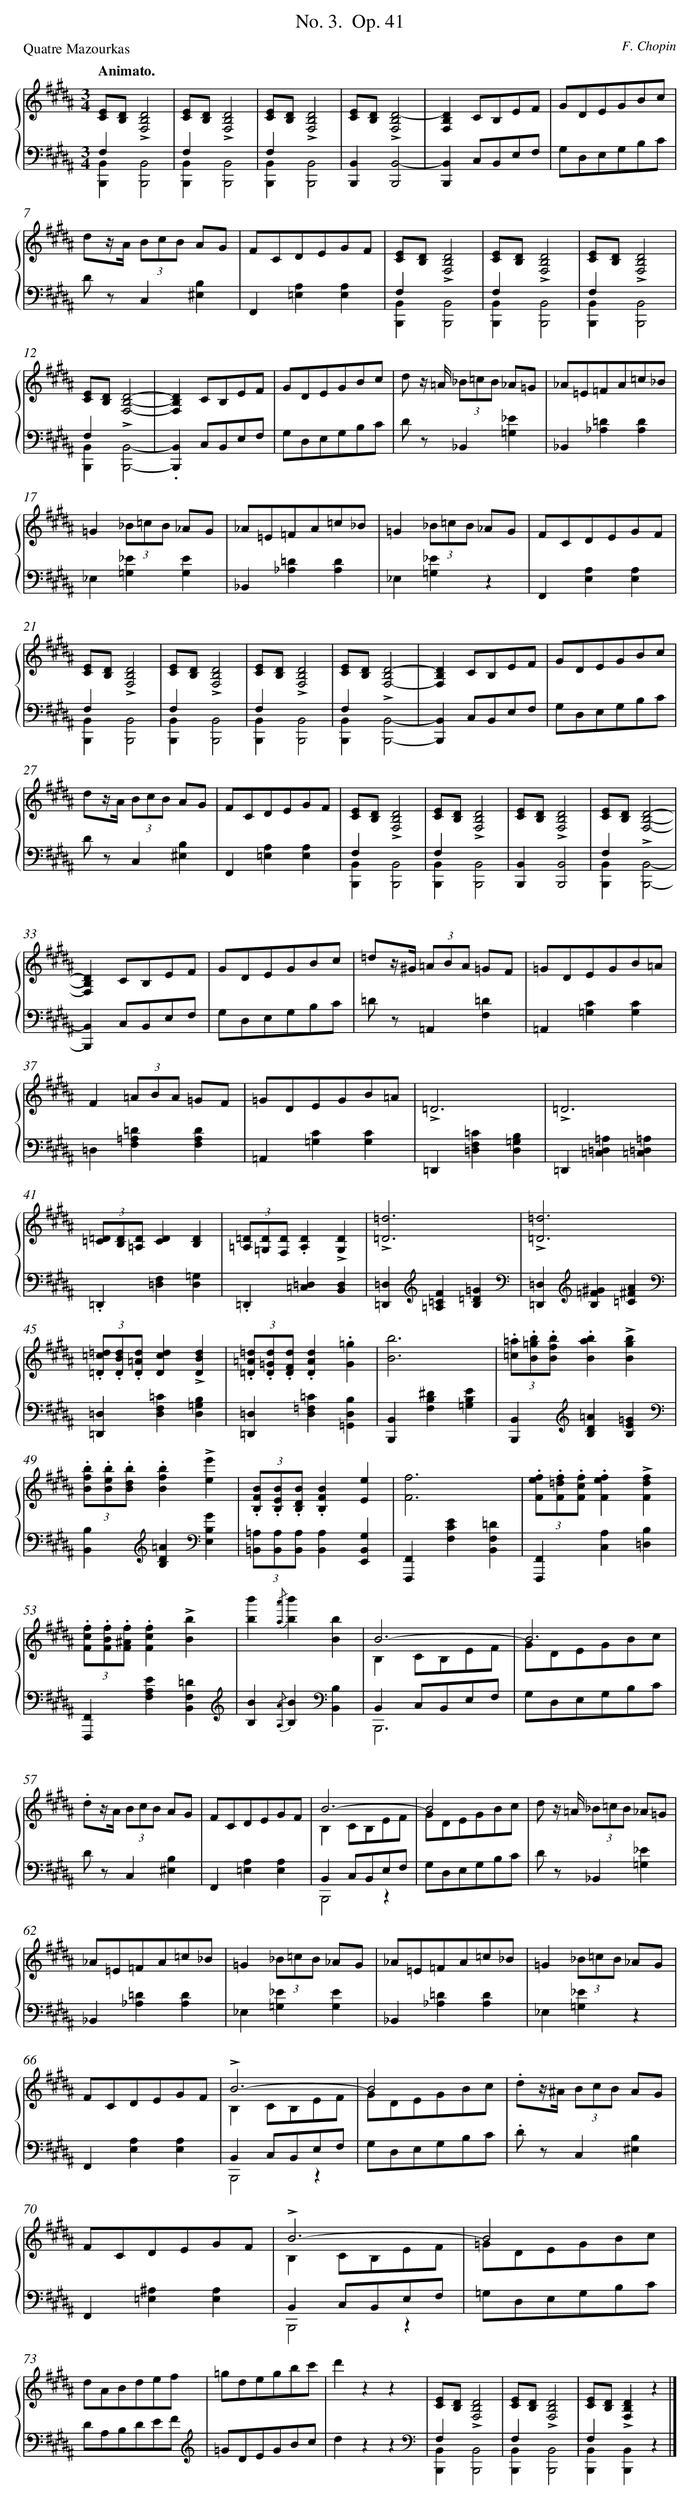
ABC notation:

X:1
T: No. 3.	 Op. 41
C: F. Chopin
L: 1/8
M: 3/4
P: Quatre Mazourkas
Q: "Animato."
%%staves {1 2}
V: 1 clef=treble
V: 2 clef=bass
K: B
[V:1] [EC][DB,]!accent![D4B,4F,4] |
[V:2] F,2x4 & [B,,2B,,,2][B,,4B,,,4] |
[V:1] [EC][DB,]!accent![D4B,4F,4] |
[V:2] F,2x4 & [B,,2B,,,2][B,,4B,,,4] |
[V:1] [EC][DB,]!accent![D4B,4F,4] |
[V:2] F,2x4 & [B,,2B,,,2][B,,4B,,,4] |
[V:1] [EC][DB,]!accent![D4-B,4F,4] |
[V:2] x2x4 & [B,,2B,,,2][B,,4-B,,,4] |
[V:1] [D2B,2F,2]CB,EF |
[V:2] x2x4 & [B,,2B,,,2]C,B,,E,F, |
[V:1] GDEGBc |
[V:2] G,D,E,G,B,C |
[V:1] dz/A/ (3BcB AG |
[V:2] D zC,2[B,2^E,2] |
[V:1] FCDEGF |
[V:2] F,,2[A,2=E,2][A,2E,2] |
[V:1] [EC][DB,]!accent![D4B,4F,4] |
[V:2] F,2x4 & [B,,2B,,,2][B,,4B,,,4] |
[V:1] [EC][DB,]!accent![D4B,4F,4] |
[V:2] F,2x4 & [B,,2B,,,2][B,,4B,,,4] |
[V:1] [EC][DB,]!accent![D4B,4F,4] |
[V:2] F,2x4 & [B,,2B,,,2][B,,4B,,,4] |
[V:1] [EC][DB,]!accent![D4B,4F,4]- |
[V:2] F,2x4 & [B,,2B,,,2][B,,4B,,,4]- |
[V:1] [D2B,2F,2]CB,EF |
[V:2] x2x4 & .[B,,2B,,,2]C,B,,E,F, |
[V:1] GDEGBc |
[V:2] G,D,E,G,B,C |
[V:1] d z/ =A/ (3_B=cB _A=G |
[V:2] D z_B,,2[_E2=G,2] |
[V:1] _A=E=FA=c_B |
[V:2] _B,,2[=D2_A,2][D2A,2] |
[V:1] =G2(3_B=cB _AG |
[V:2] _E,2[_E2=G,2][E2G,2] |
[V:1] _A=E=FA=c_B |
[V:2] _B,,2[=D2_A,2][D2A,2] |
[V:1] =G2(3_B=cB _AG |
[V:2] _E,2[_E2=G,2]z2 |
[V:1] FCDEGF |
[V:2] F,,2[A,2E,2][A,2E,2] |
[V:1] [EC][DB,]!accent![D4B,4F,4] |
[V:2] F,2x4 & [B,,2B,,,2][B,,4B,,,4] |
[V:1] [EC][DB,]!accent![D4B,4F,4] |
[V:2] F,2x4 & [B,,2B,,,2][B,,4B,,,4] |
[V:1] [EC][DB,]!accent![D4B,4F,4] |
[V:2] F,2x4 & [B,,2B,,,2][B,,4B,,,4] |
[V:1] [EC][DB,]!accent![D4-B,4F,4-] |
[V:2] F,2x4 & [B,,2B,,,2][B,,4B,,,4]- |
[V:1] [D2B,2F,2]CB,EF |
[V:2] x2x4 & [B,,2B,,,2]C,B,,E,F, |
[V:1] GDEGBc |
[V:2] G,D,E,G,B,C |
[V:1] dz/A/ (3BcB AG |
[V:2] D zC,2[B,2^E,2] |
[V:1] FCDEGF |
[V:2] F,,2[A,2=E,2][A,2E,2] |
[V:1] [EC][DB,]!accent![D4B,4F,4] |
[V:2] F,2x4 & [B,,2B,,,2][B,,4B,,,4] |
[V:1] [EC][DB,]!accent![D4B,4F,4] |
[V:2] F,2x4 & [B,,2B,,,2][B,,4B,,,4] |
[V:1] [EC][DB,]!accent![D4B,4F,4] |
[V:2] x2x4 & [B,,2B,,,2][B,,4B,,,4] |
[V:1] [EC][DB,]!accent![D4B,4F,4]- |
[V:2] F,2x4 & [B,,2B,,,2][B,,4B,,,4]- |
[V:1] [D2B,2F,2]CB,EF |
[V:2] x2x4 & [B,,2B,,,2]C,B,,E,F, |
[V:1] GDEGBc |
[V:2] G,D,E,G,B,C |
[V:1] =dz/^G/ (3=ABA =GF |
[V:2] =D z=A,,2[=D2F,2] |
[V:1] =GDEGB=A |
[V:2] =A,,2[C2=G,2][C2G,2] |
[V:1] F2(3=ABA =GF |
[V:2] =D,2[=D2=A,2F,2][D2A,2F,2] |
[V:1] =GDEGB=A |
[V:2] =A,,2[C2=G,2][C2G,2] |
[V:1] !accent!=D6 |
[V:2] =D,,2[=C2F,2=D,2][B,2=G,2D,2] |
[V:1] !accent!=D6 |
[V:2] =D,,2[=A,2=D,2=C,2][=A,2=D,2=C,2] |
[V:1] (3[=D=C][DB,][D=A,][D2C2][D2B,2] |
[V:2] .=D,,2[F,2=D,2][=G,2D,2] |
[V:1] (3[=D=A,][D=G,][DF,].[D2A,2]!accent![D2G,2] |
[V:2] .=D,,2[=D,2=C,2][D,2B,,2] |
[V:1] !accent![=d6=D6] |
[V:2] [=D,2=D,,2][K:clef=treble][F2=C2=A,2][=G2=D2B,2][K:clef=bass] |
[V:1] !accent![=d6=D6] |
[V:2] [=D,2=D,,2][K:clef=treble][^G2=F2B,2][A2^F2=C2][K:clef=bass] |
[V:1] (3.[=d=c=D].[dBD].[d=AD][d2c2D2]!accent![d2B2D2] |
[V:2] [=D,2=D,,2][=C2F,2D,2][B,2=G,2D,2] |
[V:1] (3.[=d=A=D].[d=GD].[dFD].[d2A2D2].[=g2G2] |
[V:2] [=D,2=D,,2][=C2=F,2D,2][B,2D,2=G,,2] |
[V:1] [b6B6] |
[V:2] [B,,2B,,,2][^D2B,2F,2][E2B,2=G,2] |
[V:1] (3.[=a=c].[b=gB].[bfB].[b2a2B2]!accent![b2g2B2] |
[V:2] [B,,2B,,,2][K:clef=treble][=A2D2B,2][=G2E2B,2][K:clef=bass] |
[V:1] (3.[bfB].[beB].[bdB].[b2f2B2]!accent![e'2e2] |
[V:2] [B,2B,,2][K:clef=treble][=A2D2B,2][K:clef=bass][G2B,2E,2] |
[V:1] (3.[BFB,].[BEB,].[BDB,].[B2F2B,2][e2E2] |
[V:2] (3[=A,=B,,][A,B,,][A,B,,][A,2B,,2][G,2B,,2E,,2] |
[V:1] [f6F6] |
[V:2] [F,,2F,,,2][E2C2F,2][=D2F,2B,,2] |
[V:1] (3.[feF].[f=dF].[fcF].[f2e2F2]!accent![f2d2F2] |
[V:2] [F,,2F,,,2][A,2C,2][B,2=D,2] |
[V:1] (3.[fcF].[fBF].[f^AF].[f2c2F2]!accent![b2B2] |
[V:2] [F,,2F,,,2][E2A,2F,2][=D2F,2B,,2][K:clef=treble] |
[V:1] [b'2b2]{/[aa']}[b'2b2][b2B2] |
[V:2] [B2B,2]{/[A,A]}[B2B,2][K:clef=bass][B,2B,,2] |
[V:1] B6- & B,2CB,EF |
[V:2] B,,2C,B,,E,F, & B,,,6 |
[V:1] B6 & GDEGBc |
[V:2] G,D,E,G,B,C |
[V:1] .dz/A/ (3BcB AG |
[V:2] D zC,2[B,2^E,2] |
[V:1] FCDEGF |
[V:2] F,,2[A,2=E,2][A,2E,2] |
[V:1] B6- & B,2CB,EF |
[V:2] B,,2C,B,,E,F, & B,,,4z2 |
[V:1] B4x2 & GDEGBc |
[V:2] G,D,E,G,B,C |
[V:1] d z/ =A/ (3_B=cB _A=G |
[V:2] D z_B,,2[_E2=G,2] |
[V:1] _A=E=FA=c_B |
[V:2] _B,,2[=D2_A,2][D2A,2] |
[V:1] =G2(3_B=cB _AG |
[V:2] _E,2[_E2=G,2][E2G,2] |
[V:1] _A=E=FA=c_B |
[V:2] _B,,2[=D2_A,2][D2A,2] |
[V:1] =G2(3_B=cB _AG |
[V:2] _E,2[_E2=G,2]z2 |
[V:1] FCDEGF |
[V:2] F,,2[A,2E,2][A,2E,2] |
[V:1] !accent!B6- & B,2CB,EF |
[V:2] B,,2C,B,,E,F, & B,,,4z2 |
[V:1] B4x2 & GDEGBc |
[V:2] G,D,E,G,B,C |
[V:1] .dz/^A/ (3BcB AG |
[V:2] .D zC,2[B,2^E,2] |
[V:1] FCDEGF |
[V:2] F,,2[^A,2=E,2][A,2E,2] |
[V:1] !accent!B6- & B,2CB,EF |
[V:2] B,,2C,B,,E,F, & B,,,4z2 |
[V:1] B4x2 & =GDEGBc |
[V:2] =G,D,E,G,B,C |
[V:1] dABdef |
[V:2] DA,B,DEF[K:clef=treble] |
[V:1] =gdegbc' |
[V:2] =GDEGBc |
[V:1] d'2z2z2 |
[V:2] d2z2z2[K:clef=bass] |
[V:1] [EC][DB,]!accent![D4B,4F,4] |
[V:2] F,2x4 & [B,,2B,,,2][B,,4B,,,4] |
[V:1] [EC][DB,]!accent![D4B,4F,4] |
[V:2] F,2x4 & [B,,2B,,,2][B,,4B,,,4] |
[V:1] [EC][DB,]!accent![D2B,2F,2]z2 |]
[V:2] F,2x2z2 & [B,,2B,,,2][B,,2B,,,2]x2 |]
